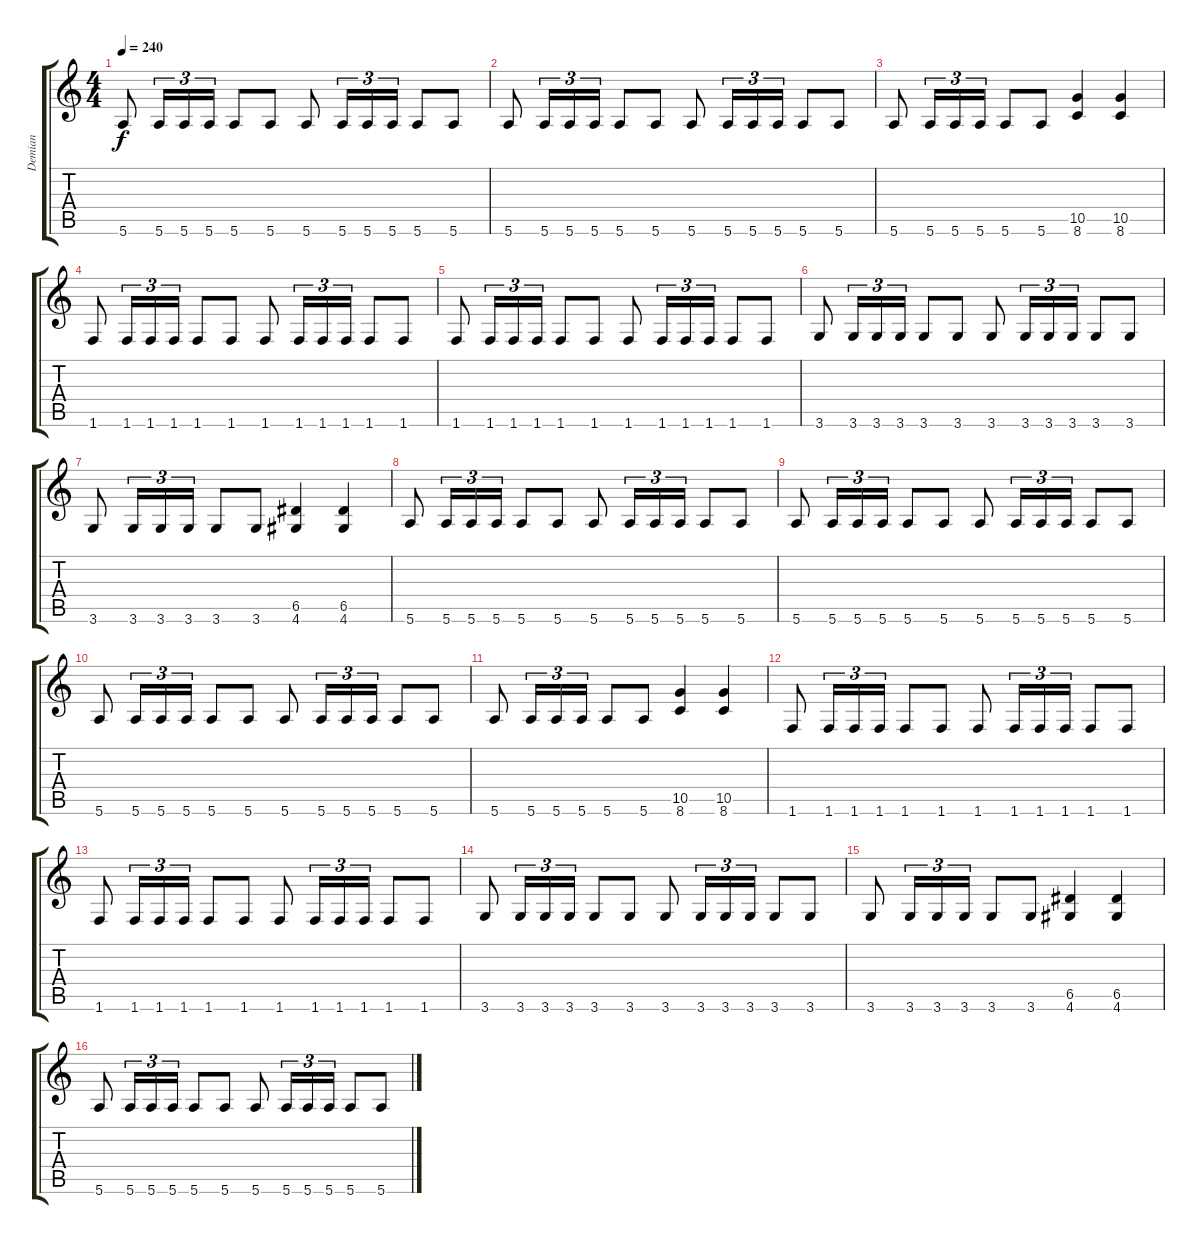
\track ("Demian" "Demian") {instrument distortionguitar}
\staff {score tabs}
\tuning (E4 B3 G3 D3 A2 E2) {hide}
\ts (4 4)
\tempo 240
\clef g2
\ks c
5.6.8{dy f} 5.6.16{tu (3 2)} 5.6.16{tu (3 2)} 5.6.16{tu (3 2)} 5.6.8 5.6.8 5.6.8 5.6.16{tu (3 2)} 5.6.16{tu (3 2)} 5.6.16{tu (3 2)} 5.6.8 5.6.8 |
5.6.8 5.6.16{tu (3 2)} 5.6.16{tu (3 2)} 5.6.16{tu (3 2)} 5.6.8 5.6.8 5.6.8 5.6.16{tu (3 2)} 5.6.16{tu (3 2)} 5.6.16{tu (3 2)} 5.6.8 5.6.8 |
5.6.8 5.6.16{tu (3 2)} 5.6.16{tu (3 2)} 5.6.16{tu (3 2)} 5.6.8 5.6.8 (10.5 8.6).4 (10.5 8.6).4 |
1.6.8 1.6.16{tu (3 2)} 1.6.16{tu (3 2)} 1.6.16{tu (3 2)} 1.6.8 1.6.8 1.6.8 1.6.16{tu (3 2)} 1.6.16{tu (3 2)} 1.6.16{tu (3 2)} 1.6.8 1.6.8 |
1.6.8 1.6.16{tu (3 2)} 1.6.16{tu (3 2)} 1.6.16{tu (3 2)} 1.6.8 1.6.8 1.6.8 1.6.16{tu (3 2)} 1.6.16{tu (3 2)} 1.6.16{tu (3 2)} 1.6.8 1.6.8 |
3.6.8 3.6.16{tu (3 2)} 3.6.16{tu (3 2)} 3.6.16{tu (3 2)} 3.6.8 3.6.8 3.6.8 3.6.16{tu (3 2)} 3.6.16{tu (3 2)} 3.6.16{tu (3 2)} 3.6.8 3.6.8 |
3.6.8 3.6.16{tu (3 2)} 3.6.16{tu (3 2)} 3.6.16{tu (3 2)} 3.6.8 3.6.8 (6.5 4.6).4 (6.5 4.6).4 |
5.6.8 5.6.16{tu (3 2)} 5.6.16{tu (3 2)} 5.6.16{tu (3 2)} 5.6.8 5.6.8 5.6.8 5.6.16{tu (3 2)} 5.6.16{tu (3 2)} 5.6.16{tu (3 2)} 5.6.8 5.6.8 |
5.6.8 5.6.16{tu (3 2)} 5.6.16{tu (3 2)} 5.6.16{tu (3 2)} 5.6.8 5.6.8 5.6.8 5.6.16{tu (3 2)} 5.6.16{tu (3 2)} 5.6.16{tu (3 2)} 5.6.8 5.6.8 |
5.6.8 5.6.16{tu (3 2)} 5.6.16{tu (3 2)} 5.6.16{tu (3 2)} 5.6.8 5.6.8 5.6.8 5.6.16{tu (3 2)} 5.6.16{tu (3 2)} 5.6.16{tu (3 2)} 5.6.8 5.6.8 |
5.6.8 5.6.16{tu (3 2)} 5.6.16{tu (3 2)} 5.6.16{tu (3 2)} 5.6.8 5.6.8 (10.5 8.6).4 (10.5 8.6).4 |
1.6.8 1.6.16{tu (3 2)} 1.6.16{tu (3 2)} 1.6.16{tu (3 2)} 1.6.8 1.6.8 1.6.8 1.6.16{tu (3 2)} 1.6.16{tu (3 2)} 1.6.16{tu (3 2)} 1.6.8 1.6.8 |
1.6.8 1.6.16{tu (3 2)} 1.6.16{tu (3 2)} 1.6.16{tu (3 2)} 1.6.8 1.6.8 1.6.8 1.6.16{tu (3 2)} 1.6.16{tu (3 2)} 1.6.16{tu (3 2)} 1.6.8 1.6.8 |
3.6.8 3.6.16{tu (3 2)} 3.6.16{tu (3 2)} 3.6.16{tu (3 2)} 3.6.8 3.6.8 3.6.8 3.6.16{tu (3 2)} 3.6.16{tu (3 2)} 3.6.16{tu (3 2)} 3.6.8 3.6.8 |
3.6.8 3.6.16{tu (3 2)} 3.6.16{tu (3 2)} 3.6.16{tu (3 2)} 3.6.8 3.6.8 (6.5 4.6).4 (6.5 4.6).4 |
5.6.8 5.6.16{tu (3 2)} 5.6.16{tu (3 2)} 5.6.16{tu (3 2)} 5.6.8 5.6.8 5.6.8 5.6.16{tu (3 2)} 5.6.16{tu (3 2)} 5.6.16{tu (3 2)} 5.6.8 5.6.8
